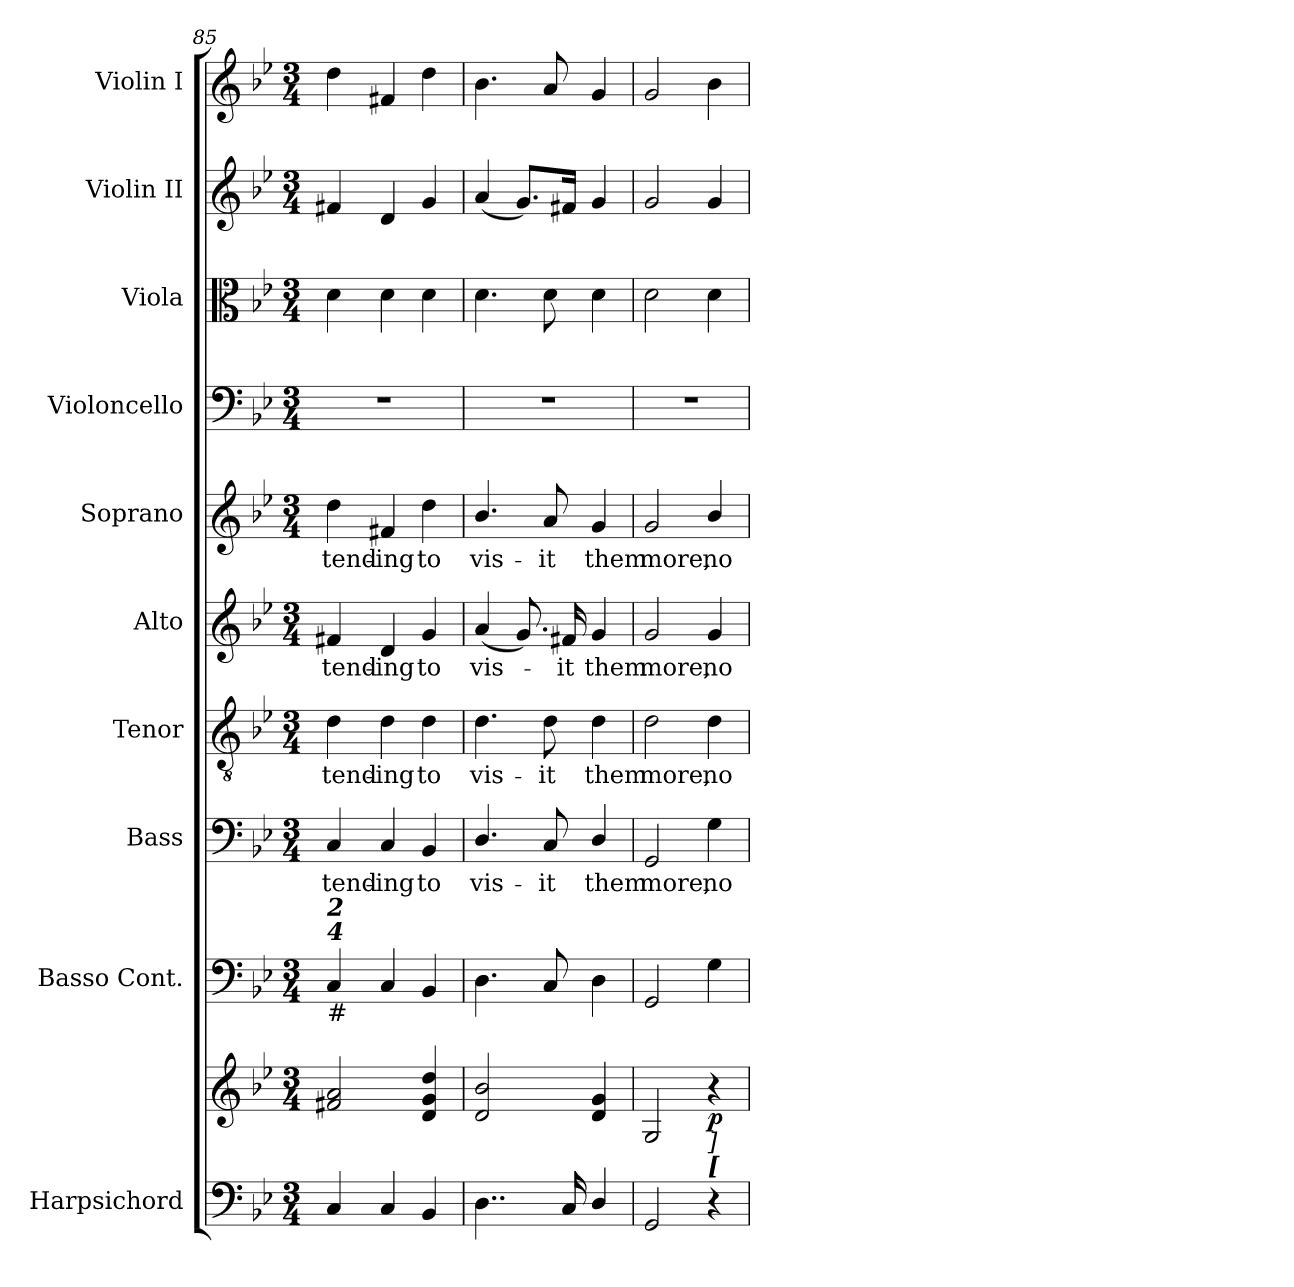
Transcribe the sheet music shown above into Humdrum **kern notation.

**kern	**kern	**dynam	**kern	**kern	**text	**kern	**text	**kern	**text	**kern	**text	**kern	**kern	**kern	**kern
*part10	*part10	*part10	*part9	*part8	*part8	*part7	*part7	*part6	*part6	*part5	*part5	*part4	*part3	*part2	*part1
*staff11	*staff10	*staff10/11	*staff9	*staff8	*staff8	*staff7	*staff7	*staff6	*staff6	*staff5	*staff5	*staff4	*staff3	*staff2	*staff1
*I"Harpsichord	*	*	*I"Basso Cont.	*I"Bass	*	*I"Tenor	*	*I"Alto	*	*I"Soprano	*	*I"Violoncello	*I"Viola	*I"Violin II	*I"Violin I
*I'Hpsd.	*	*	*	*I'B.	*	*I'T.	*	*I'A.	*	*I'S.	*	*I'Vc.	*	*	*
*clefF4	*clefG2	*	*clefF4	*clefF4	*	*clefGv2	*	*clefG2	*	*clefG2	*	*clefF4	*clefC3	*clefG2	*clefG2
*	*	*	*	*	*	*ITrd7c12	*	*	*	*	*	*	*	*	*
*k[b-e-]	*k[b-e-]	*	*k[b-e-]	*k[b-e-]	*	*k[b-e-]	*	*k[b-e-]	*	*k[b-e-]	*	*k[b-e-]	*k[b-e-]	*k[b-e-]	*k[b-e-]
*B-:	*B-:	*	*B-:	*B-:	*	*B-:	*	*B-:	*	*B-:	*	*B-:	*B-:	*B-:	*B-:
*M3/4	*M3/4	*	*M3/4	*M3/4	*	*M3/4	*	*M3/4	*	*M3/4	*	*M3/4	*M3/4	*M3/4	*M3/4
=85	=85	=85	=85	=85	=85	=85	=85	=85	=85	=85	=85	=85	=85	=85	=85
!	!	!	!	!	!LO:LY:b:color=#000000	!	!	!	!	!	!	!	!	!	!
!	!	!	!	!	!	!	!LO:LY:b:color=#000000	!	!	!	!	!	!	!	!
!	!	!	!	!	!	!	!	!	!LO:LY:b:color=#000000	!	!	!	!	!	!
!	!	!	!LO:TX:b:t=#	!	!	!	!	!	!	!	!	!	!	!	!
!	!	!	!LO:TX:Bi:t=4	!	!	!	!	!	!	!	!	!	!	!	!
!	!	!	!LO:TX:Bi:t=2	!	!	!	!	!	!	!	!	!	!	!	!
!	!	!	!	!	!	!	!	!	!	!	!LO:LY:b:color=#000000	!LO:N:vis=1	!	!	!
4Ci/	2f#Xi/ 2ai	.	4Ci/	4Ci/	-tend-	4Di\	-tend-	4f#Xi/	-tend-	4ddi\	-tend-	2.r	4di\	4f#Xi/	4ddi\
!	!	!	!	!	!LO:LY:b:color=#000000	!	!	!	!	!	!	!	!	!	!
!	!	!	!	!	!	!	!LO:LY:b:color=#000000	!	!	!	!	!	!	!	!
!	!	!	!	!	!	!	!	!	!LO:LY:b:color=#000000	!	!	!	!	!	!
!	!	!	!	!	!	!	!	!	!	!	!LO:LY:b:color=#000000	!	!	!	!
4Ci/	.	.	4Ci/	4Ci/	-ing	4Di\	-ing	4di/	-ing	4f#Xi/	-ing	.	4di\	4di/	4f#Xi/
!	!	!	!	!	!LO:LY:b:color=#000000	!	!	!	!	!	!	!	!	!	!
!	!	!	!	!	!	!	!LO:LY:b:color=#000000	!	!	!	!	!	!	!	!
!	!	!	!	!	!	!	!	!	!LO:LY:b:color=#000000	!	!	!	!	!	!
!	!	!	!	!	!	!	!	!	!	!	!LO:LY:b:color=#000000	!	!	!	!
4BB-i/	4di/ 4gi 4ddi	.	4BB-i/	4BB-i/	to	4Di\	to	4gi/	to	4ddi\	to	.	4di\	4gi/	4ddi\
=86	=86	=86	=86	=86	=86	=86	=86	=86	=86	=86	=86	=86	=86	=86	=86
!	!	!	!	!	!LO:LY:b:color=#000000	!	!	!	!	!	!	!	!	!	!
!	!	!	!	!	!	!	!LO:LY:b:color=#000000	!	!	!	!	!	!	!	!
!	!	!	!	!	!	!	!	!	!LO:LY:b:color=#000000	!	!	!	!	!	!
!	!	!	!	!	!	!	!	!	!	!	!LO:LY:b:color=#000000	!LO:N:vis=1	!	!	!
4..Di\	2di/ 2b-i	.	4.Di\	4.Di/	vis-	4.Di\	vis-	(4ai/	vis-	4.b-i/	vis-	2.r	4.di\	(4ai/	4.b-i\
.	.	.	.	.	.	.	.	8.gi/)	.	.	.	.	.	8.gi/L)	.
!	!	!	!	!	!LO:LY:b:color=#000000	!	!	!	!	!	!	!	!	!	!
!	!	!	!	!	!	!	!LO:LY:b:color=#000000	!	!	!	!	!	!	!	!
!	!	!	!	!	!	!	!	!	!	!	!LO:LY:b:color=#000000	!	!	!	!
.	.	.	8Ci/	8Ci/	-it	8Di\	-it	.	.	8ai/	-it	.	8di\	.	8ai/
!	!	!	!	!	!	!	!	!	!LO:LY:b:color=#000000	!	!	!	!	!	!
16Ci/	.	.	.	.	.	.	.	16f#Xi/	-it	.	.	.	.	16f#Xi/Jk	.
!	!	!	!	!	!LO:LY:b:color=#000000	!	!	!	!	!	!	!	!	!	!
!	!	!	!	!	!	!	!LO:LY:b:color=#000000	!	!	!	!	!	!	!	!
!	!	!	!	!	!	!	!	!	!LO:LY:b:color=#000000	!	!	!	!	!	!
!	!	!	!	!	!	!	!	!	!	!	!LO:LY:b:color=#000000	!	!	!	!
4Di/	4di/ 4gi	.	4Di\	4Di/	them	4Di\	them	4gi/	them	4gi/	them	.	4di\	4gi/	4gi/
=87	=87	=87	=87	=87	=87	=87	=87	=87	=87	=87	=87	=87	=87	=87	=87
!	!	!	!	!	!LO:LY:b:color=#000000	!	!	!	!	!	!	!	!	!	!
!	!	!	!	!	!	!	!LO:LY:b:color=#000000	!	!	!	!	!	!	!	!
!	!	!	!	!	!	!	!	!	!LO:LY:b:color=#000000	!	!	!	!	!	!
!	!	!	!	!	!	!	!	!	!	!	!LO:LY:b:color=#000000	!LO:N:vis=1	!	!	!
2GGi/	2Gi/	.	2GGi/	2GGi/	more,	2Di\	more,	2gi/	more,	2gi/	more,	2.r	2di\	2gi/	2gi/
!	!	!	!	!	!LO:LY:b:color=#000000	!	!	!	!	!	!	!	!	!	!
!	!	!	!	!	!	!	!LO:LY:b:color=#000000	!	!	!	!	!	!	!	!
!	!	!	!	!	!	!	!	!	!LO:LY:b:color=#000000	!	!	!	!	!	!
!LO:TX:a:Bi:t=[	!	!	!	!	!	!	!	!	!	!	!	!	!	!	!
!LO:TX:a:i:t=]	!	!	!	!	!	!	!	!	!	!	!	!	!	!	!
!	!	!	!	!	!	!	!	!	!	!	!LO:LY:b:color=#000000	!	!	!	!
4r	4r	p	4Gi\	4Gi\	no	4Di\	no	4gi/	no	4b-i/	no	.	4di\	4gi/	4b-i\
=	=	=	=	=	=	=	=	=	=	=	=	=	=	=	=
*-	*-	*-	*-	*-	*-	*-	*-	*-	*-	*-	*-	*-	*-	*-	*-
